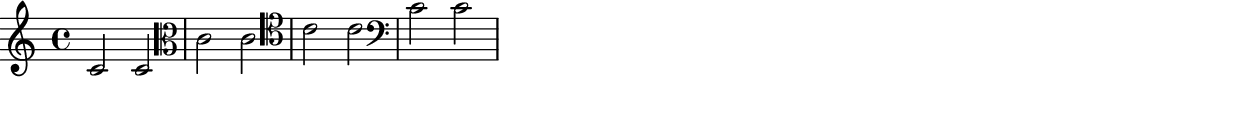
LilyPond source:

%% Generated by lilypond-book.py
%% Options: [exampleindent=10.16\mm,fragment,indent=0\mm,line-width=160\mm,quote,relative=1]
\include "lilypond-book-preamble.ly"


% ****************************************************************
% Start cut-&-pastable-section
% ****************************************************************



\paper {
  indent = 0\mm
  line-width = 160\mm
  % offset the left padding, also add 1mm as lilypond creates cropped
  % images with a little space on the right
  line-width = #(- line-width (* mm  3.000000) (* mm 1))
  line-width = 160\mm - 2.0 * 10.16\mm
  % offset the left padding, also add 1mm as lilypond creates cropped
  % images with a little space on the right
  line-width = #(- line-width (* mm  3.000000) (* mm 1))
}

\layout {
  
}



\relative c'
{


% ****************************************************************
% ly snippet contents follows:
% ****************************************************************
\sourcefileline 1100
\clef treble
c2 c
\clef alto
c2 c
\clef tenor
c2 c
\clef bass
c2 c



% ****************************************************************
% end ly snippet
% ****************************************************************
}
